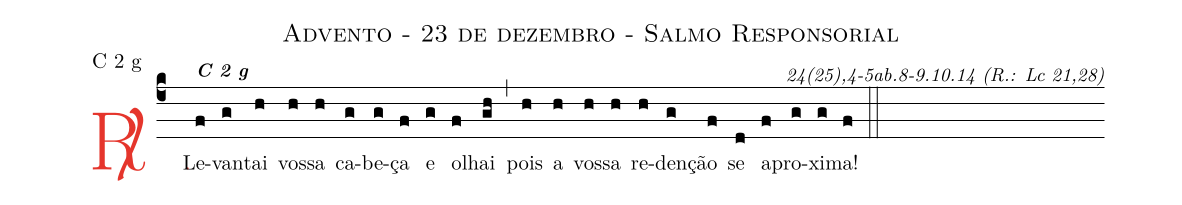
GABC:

name: Advento - 23 de dezembro - Salmo Responsorial;
mode: C 2 g;
commentary: 24(25),4-5ab.8-9.10.14 (R.: Lc 21,28);
%%
(c4)

<c><sp>R/</sp>.</c>() Le<alt>\textbf{C 2 g}</alt>(f)van(g)tai(h) vos(h)sa(h) ca(g)be(g)ça(f) e(g) o(f)lhai(gh) (,) pois(h) a(h) vos(h)sa(h) re(h)den(g)ção(f) se(d) a(f)pro(g)xi(g)ma!(f)

(::)
